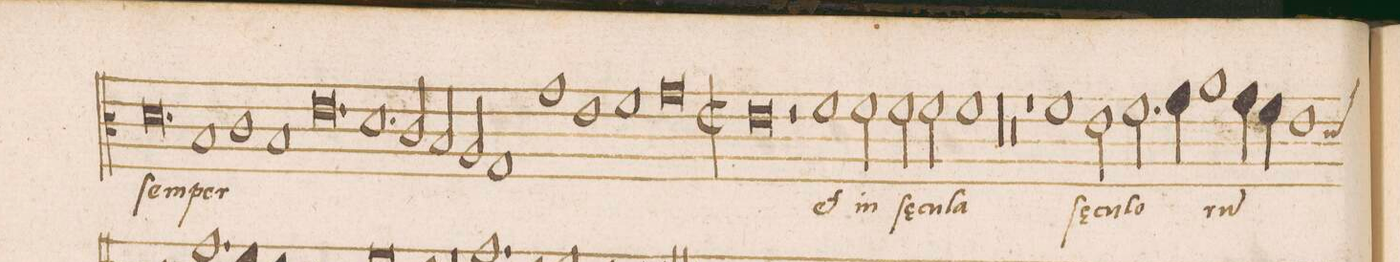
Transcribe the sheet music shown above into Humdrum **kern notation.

**kern	**text
*I"ALTVS	*
*clefC3	*
*k[]	*
*met(C|)	*
*M3/1	*
0.d	ſem-
=190-	=190-
1B	-per
1c	.
1B	.
=191-	=191-
0.e	.
=192-	=192-
1.d	.
2c/	.
2B/	.
2A/	.
=193-	=193-
1G	.
1g	.
1e	.
=194-	=194-
1f	.
0g	.
=195-	=195-
*M2/1	*
*met(C|)	*
0e	.
=196-	=196-
2r	.
1f	et
2f\	in
=197-	=197-
2f\	ſae-
2f\	-cu-
1f	-la
=198-	=198-
00r	.
=199-	=199-
=200-	=200-
0r	.
=201-	=201-
1r	.
1f	ſae-
=202-	=202-
2e\	-cu-
2.f\	-lo-
4g\	.
1a\	-ru(m)
=203-	=203-
4g\	.
4f\	.
1e	.
*custos:d	*
=204-	=204-
*-	*-
